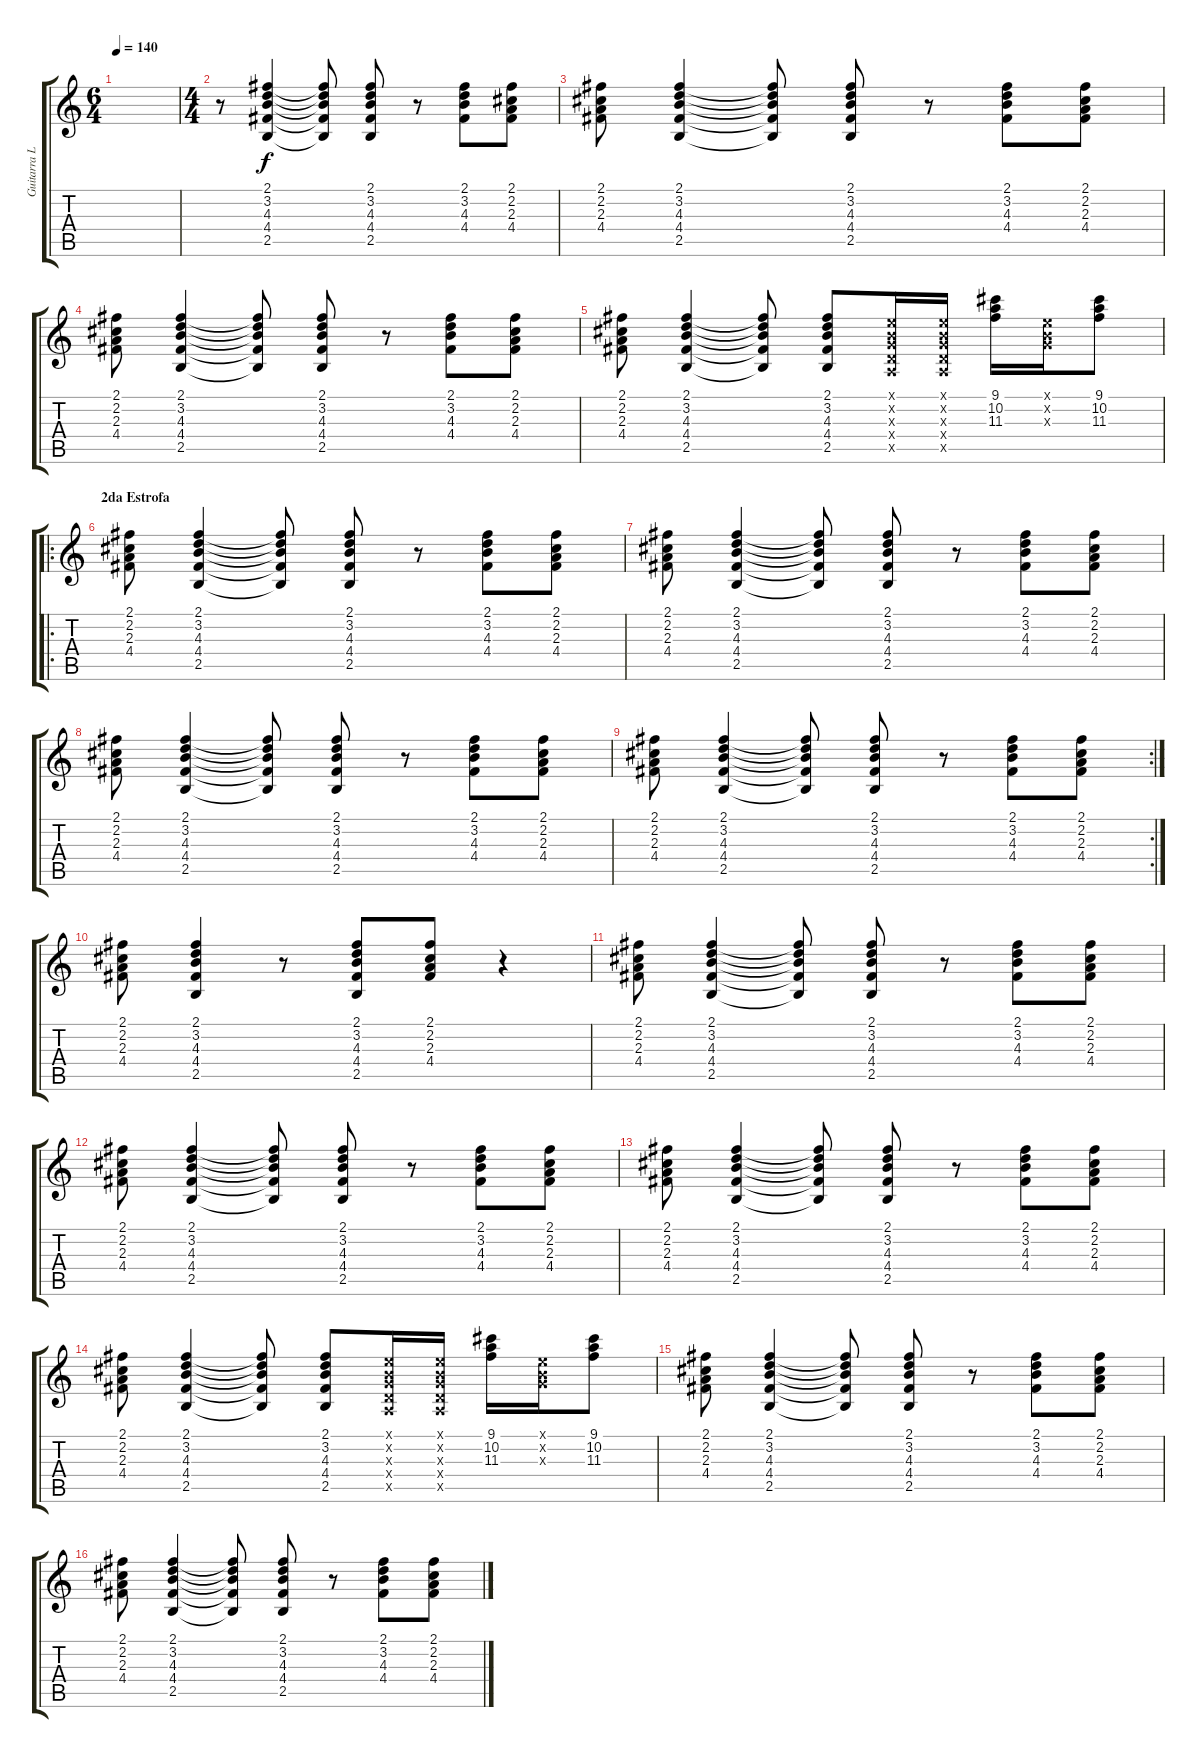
\track ("Guitarra Limpia" "Guitarra L") {instrument electricguitarclean}
\staff {score tabs}
\tuning (E4 B3 G3 D3 A2 E2) {hide}
\ts (6 4)
\tempo 140
\clef g2
\ks c
|
\ts (4 4)
r.8 (2.1 3.2 4.3 4.4 2.5).4 (2.1{t} 3.2{t} 4.3{t} 4.4{t} 2.5{t}).8 (2.1 3.2 4.3 4.4 2.5).8 r.8 (2.1 3.2 4.3 4.4).8 (2.1 2.2 2.3 4.4).8 |
(2.1 2.2 2.3 4.4).8 (2.1 3.2 4.3 4.4 2.5).4 (2.1{t} 3.2{t} 4.3{t} 4.4{t} 2.5{t}).8 (2.1 3.2 4.3 4.4 2.5).8 r.8 (2.1 3.2 4.3 4.4).8 (2.1 2.2 2.3 4.4).8 |
(2.1 2.2 2.3 4.4).8 (2.1 3.2 4.3 4.4 2.5).4 (2.1{t} 3.2{t} 4.3{t} 4.4{t} 2.5{t}).8 (2.1 3.2 4.3 4.4 2.5).8 r.8 (2.1 3.2 4.3 4.4).8 (2.1 2.2 2.3 4.4).8 |
(2.1 2.2 2.3 4.4).8 (2.1 3.2 4.3 4.4 2.5).4 (2.1{t} 3.2{t} 4.3{t} 4.4{t} 2.5{t}).8 (2.1 3.2 4.3 4.4 2.5).8 (0.1{x} 0.2{x} 0.3{x} 0.4{x} 0.5{x}).16 (0.1{x} 0.2{x} 0.3{x} 0.4{x} 0.5{x}).16 (9.1 10.2 11.3).16 (0.1{x} 0.2{x} 0.3{x}).16 (9.1 10.2 11.3).8 |
\ro
\section ("" "2da Estrofa")
(2.1 2.2 2.3 4.4).8 (2.1 3.2 4.3 4.4 2.5).4 (2.1{t} 3.2{t} 4.3{t} 4.4{t} 2.5{t}).8 (2.1 3.2 4.3 4.4 2.5).8 r.8 (2.1 3.2 4.3 4.4).8 (2.1 2.2 2.3 4.4).8 |
(2.1 2.2 2.3 4.4).8 (2.1 3.2 4.3 4.4 2.5).4 (2.1{t} 3.2{t} 4.3{t} 4.4{t} 2.5{t}).8 (2.1 3.2 4.3 4.4 2.5).8 r.8 (2.1 3.2 4.3 4.4).8 (2.1 2.2 2.3 4.4).8 |
(2.1 2.2 2.3 4.4).8 (2.1 3.2 4.3 4.4 2.5).4 (2.1{t} 3.2{t} 4.3{t} 4.4{t} 2.5{t}).8 (2.1 3.2 4.3 4.4 2.5).8 r.8 (2.1 3.2 4.3 4.4).8 (2.1 2.2 2.3 4.4).8 |
\rc 2
(2.1 2.2 2.3 4.4).8 (2.1 3.2 4.3 4.4 2.5).4 (2.1{t} 3.2{t} 4.3{t} 4.4{t} 2.5{t}).8 (2.1 3.2 4.3 4.4 2.5).8 r.8 (2.1 3.2 4.3 4.4).8 (2.1 2.2 2.3 4.4).8 |
(2.1 2.2 2.3 4.4).8 (2.1 3.2 4.3 4.4 2.5).4 r.8 (2.1 3.2 4.3 4.4 2.5).8 (2.1 2.2 2.3 4.4).8 r.4 |
(2.1 2.2 2.3 4.4).8 (2.1 3.2 4.3 4.4 2.5).4 (2.1{t} 3.2{t} 4.3{t} 4.4{t} 2.5{t}).8 (2.1 3.2 4.3 4.4 2.5).8 r.8 (2.1 3.2 4.3 4.4).8 (2.1 2.2 2.3 4.4).8 |
(2.1 2.2 2.3 4.4).8 (2.1 3.2 4.3 4.4 2.5).4 (2.1{t} 3.2{t} 4.3{t} 4.4{t} 2.5{t}).8 (2.1 3.2 4.3 4.4 2.5).8 r.8 (2.1 3.2 4.3 4.4).8 (2.1 2.2 2.3 4.4).8 |
(2.1 2.2 2.3 4.4).8 (2.1 3.2 4.3 4.4 2.5).4 (2.1{t} 3.2{t} 4.3{t} 4.4{t} 2.5{t}).8 (2.1 3.2 4.3 4.4 2.5).8 r.8 (2.1 3.2 4.3 4.4).8 (2.1 2.2 2.3 4.4).8 |
(2.1 2.2 2.3 4.4).8 (2.1 3.2 4.3 4.4 2.5).4 (2.1{t} 3.2{t} 4.3{t} 4.4{t} 2.5{t}).8 (2.1 3.2 4.3 4.4 2.5).8 (0.1{x} 0.2{x} 0.3{x} 0.4{x} 0.5{x}).16 (0.1{x} 0.2{x} 0.3{x} 0.4{x} 0.5{x}).16 (9.1 10.2 11.3).16 (0.1{x} 0.2{x} 0.3{x}).16 (9.1 10.2 11.3).8 |
(2.1 2.2 2.3 4.4).8 (2.1 3.2 4.3 4.4 2.5).4 (2.1{t} 3.2{t} 4.3{t} 4.4{t} 2.5{t}).8 (2.1 3.2 4.3 4.4 2.5).8 r.8 (2.1 3.2 4.3 4.4).8 (2.1 2.2 2.3 4.4).8 |
(2.1 2.2 2.3 4.4).8 (2.1 3.2 4.3 4.4 2.5).4 (2.1{t} 3.2{t} 4.3{t} 4.4{t} 2.5{t}).8 (2.1 3.2 4.3 4.4 2.5).8 r.8 (2.1 3.2 4.3 4.4).8 (2.1 2.2 2.3 4.4).8
